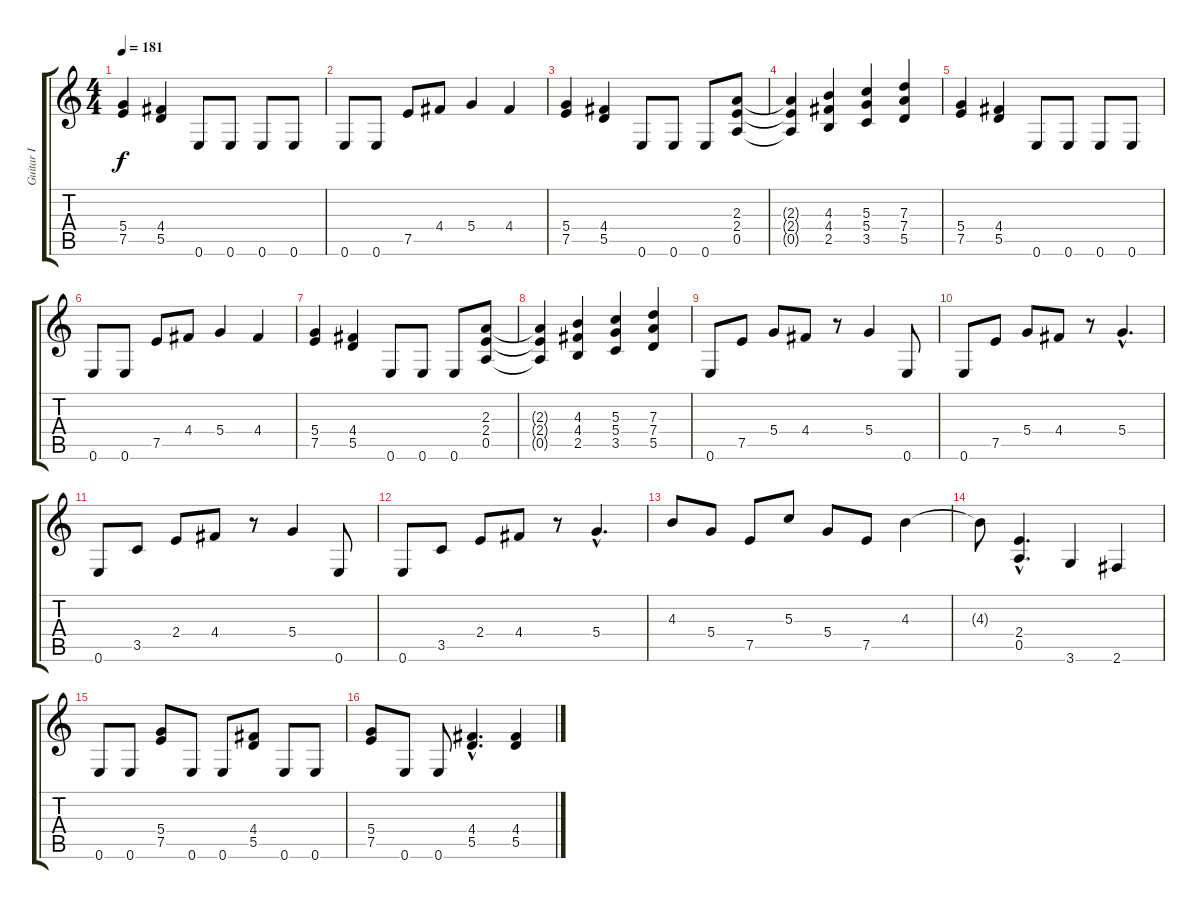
\track ("Guitar I" "Guitar I") {instrument overdrivenguitar}
\staff {score tabs}
\tuning (E4 B3 G3 D3 A2 E2) {hide}
\ts (4 4)
\tempo 181
\clef g2
\ks c
(5.4 7.5).4{dy f} (4.4 5.5).4 0.6.8 0.6.8 0.6.8 0.6.8 |
0.6.8 0.6.8 7.5.8 4.4.8 5.4.4 4.4.4 |
(5.4 7.5).4 (4.4 5.5).4 0.6.8 0.6.8 0.6.8 (2.3 2.4 0.5).8 |
(2.3{t} 2.4{t} 0.5{t}).4 (4.3 4.4 2.5).4 (5.3 5.4 3.5).4 (7.3 7.4 5.5).4 |
(5.4 7.5).4 (4.4 5.5).4 0.6.8 0.6.8 0.6.8 0.6.8 |
0.6.8 0.6.8 7.5.8 4.4.8 5.4.4 4.4.4 |
(5.4 7.5).4 (4.4 5.5).4 0.6.8 0.6.8 0.6.8 (2.3 2.4 0.5).8 |
(2.3{t} 2.4{t} 0.5{t}).4 (4.3 4.4 2.5).4 (5.3 5.4 3.5).4 (7.3 7.4 5.5).4 |
0.6.8 7.5.8 5.4.8 4.4.8 r.8 5.4.4 0.6.8 |
0.6.8 7.5.8 5.4.8 4.4.8 r.8 5.4{hac}.4{d} |
0.6.8 3.5.8 2.4.8 4.4.8 r.8 5.4.4 0.6.8 |
0.6.8 3.5.8 2.4.8 4.4.8 r.8 5.4{hac}.4{d} |
4.3.8 5.4.8 7.5.8 5.3.8 5.4.8 7.5.8 4.3.4 |
4.3{t}.8 (2.4{hac} 0.5{hac}).4{d} 3.6.4 2.6.4 |
0.6.8 0.6.8 (5.4 7.5).8 0.6.8 0.6.8 (4.4 5.5).8 0.6.8 0.6.8 |
(5.4 7.5).8 0.6.8 0.6.8 (4.4{hac} 5.5{hac}).4{d} (4.4 5.5).4
